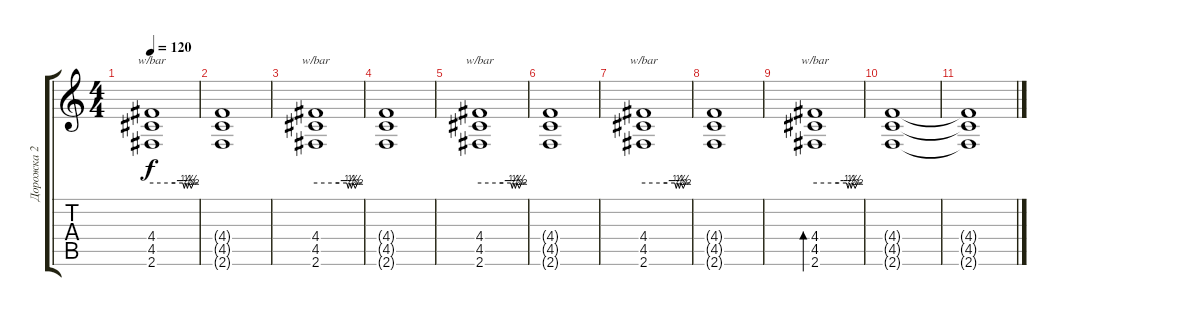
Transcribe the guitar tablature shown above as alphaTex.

\track ("Дорожка 2" "Дорожка 2") {instrument distortionguitar}
\staff {score tabs}
\tuning (E4 B3 G3 D3 A2 E2) {hide}
\ts (4 4)
\tempo 120
\clef g2
\ks c
(4.4 4.5 2.6).1{tbe (custom default 0 0 30 0 40 0 42 -2 44 0 46 -2 48 0 51 -2 54 0 60 0) dy f} |
(4.4{t} 4.5{t} 2.6{t}).1 |
(4.4 4.5 2.6).1{tbe (custom default 0 0 30 0 40 0 42 -2 44 0 46 -2 48 0 51 -2 54 0 60 0)} |
(4.4{t} 4.5{t} 2.6{t}).1 |
(4.4 4.5 2.6).1{tbe (custom default 0 0 30 0 40 0 42 -2 44 0 46 -2 48 0 51 -2 54 0 60 0)} |
(4.4{t} 4.5{t} 2.6{t}).1 |
(4.4 4.5 2.6).1{tbe (custom default 0 0 30 0 40 0 42 -2 44 0 46 -2 48 0 51 -2 54 0 60 0)} |
(4.4{t} 4.5{t} 2.6{t}).1 |
(4.4 4.5 2.6).1{tbe (custom default 0 0 30 0 40 0 42 -2 44 0 46 -2 48 0 51 -2 54 0 60 0) bd 120} |
(4.4{t} 4.5{t} 2.6{t}).1 |
(4.4{t} 4.5{t} 2.6{t}).1
